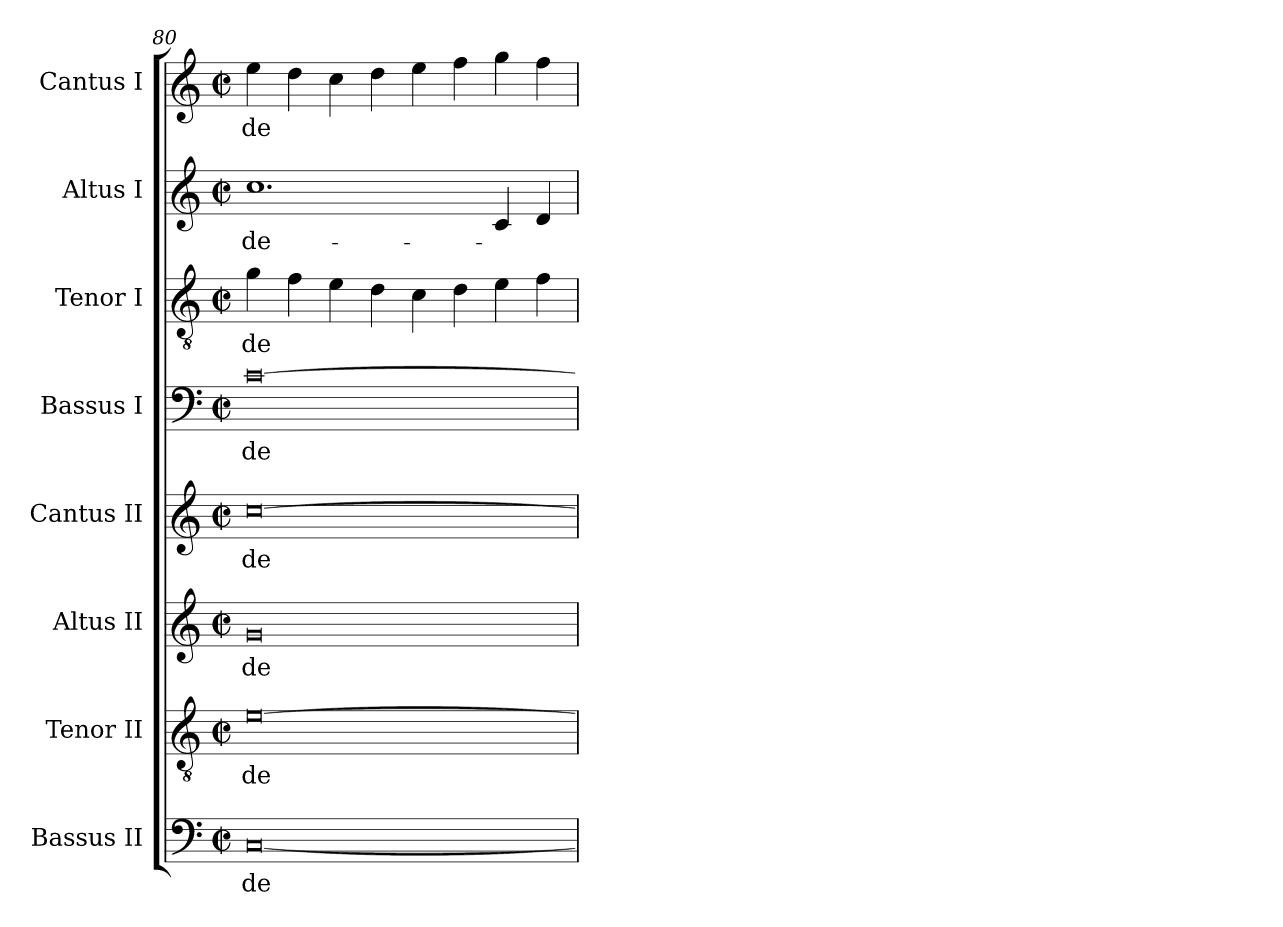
**kern	**text	**kern	**text	**kern	**text	**kern	**text	**kern	**text	**kern	**text	**kern	**text	**kern	**text
*part8	*part8	*part7	*part7	*part6	*part6	*part5	*part5	*part4	*part4	*part3	*part3	*part2	*part2	*part1	*part1
*staff8	*staff8	*staff7	*staff7	*staff6	*staff6	*staff5	*staff5	*staff4	*staff4	*staff3	*staff3	*staff2	*staff2	*staff1	*staff1
*I"Bassus II	*	*I"Tenor II	*	*I"Altus II	*	*I"Cantus II	*	*I"Bassus I	*	*I"Tenor I	*	*I"Altus I	*	*I"Cantus I	*
*clefF4	*	*clefGv2	*	*clefG2	*	*clefG2	*	*clefF4	*	*clefGv2	*	*clefG2	*	*clefG2	*
*	*	*	*	*	*	*	*	*	*	*	*	*k[]	*	*	*
*	*	*	*	*	*	*	*	*	*	*	*	*C:	*	*	*
*M2/2	*	*M2/2	*	*M2/2	*	*M2/2	*	*M2/2	*	*M2/2	*	*M2/2	*	*M2/2	*
*met(c|)	*	*met(c|)	*	*met(c|)	*	*met(c|)	*	*met(c|)	*	*met(c|)	*	*met(c|)	*	*met(c|)	*
=80	=80	=80	=80	=80	=80	=80	=80	=80	=80	=80	=80	=80	=80	=80	=80
!	!LO:LY:b:cj	!	!LO:LY:b:cj	!	!LO:LY:b:cj	!	!LO:LY:b:cj	!	!LO:LY:b:cj	!	!LO:LY:b:cj	!	!LO:LY:b:cj	!	!LO:LY:b:cj
[<0C	de	[>0e	de	0g	de	[>0cc	de	[>0c	de	4g\	de	1.cc	-de-	4ee\	de
.	.	.	.	.	.	.	.	.	.	4f\	.	.	.	4dd\	.
.	.	.	.	.	.	.	.	.	.	4e\	.	.	.	4cc\	.
.	.	.	.	.	.	.	.	.	.	4d\	.	.	.	4dd\	.
.	.	.	.	.	.	.	.	.	.	4c\	.	.	.	4ee\	.
.	.	.	.	.	.	.	.	.	.	4d\	.	.	.	4ff\	.
.	.	.	.	.	.	.	.	.	.	4e\	.	4c/	.	4gg\	.
.	.	.	.	.	.	.	.	.	.	4f\	.	4d/	.	4ff\	.
=	=	=	=	=	=	=	=	=	=	=	=	=	=	=	=
*-	*-	*-	*-	*-	*-	*-	*-	*-	*-	*-	*-	*-	*-	*-	*-
